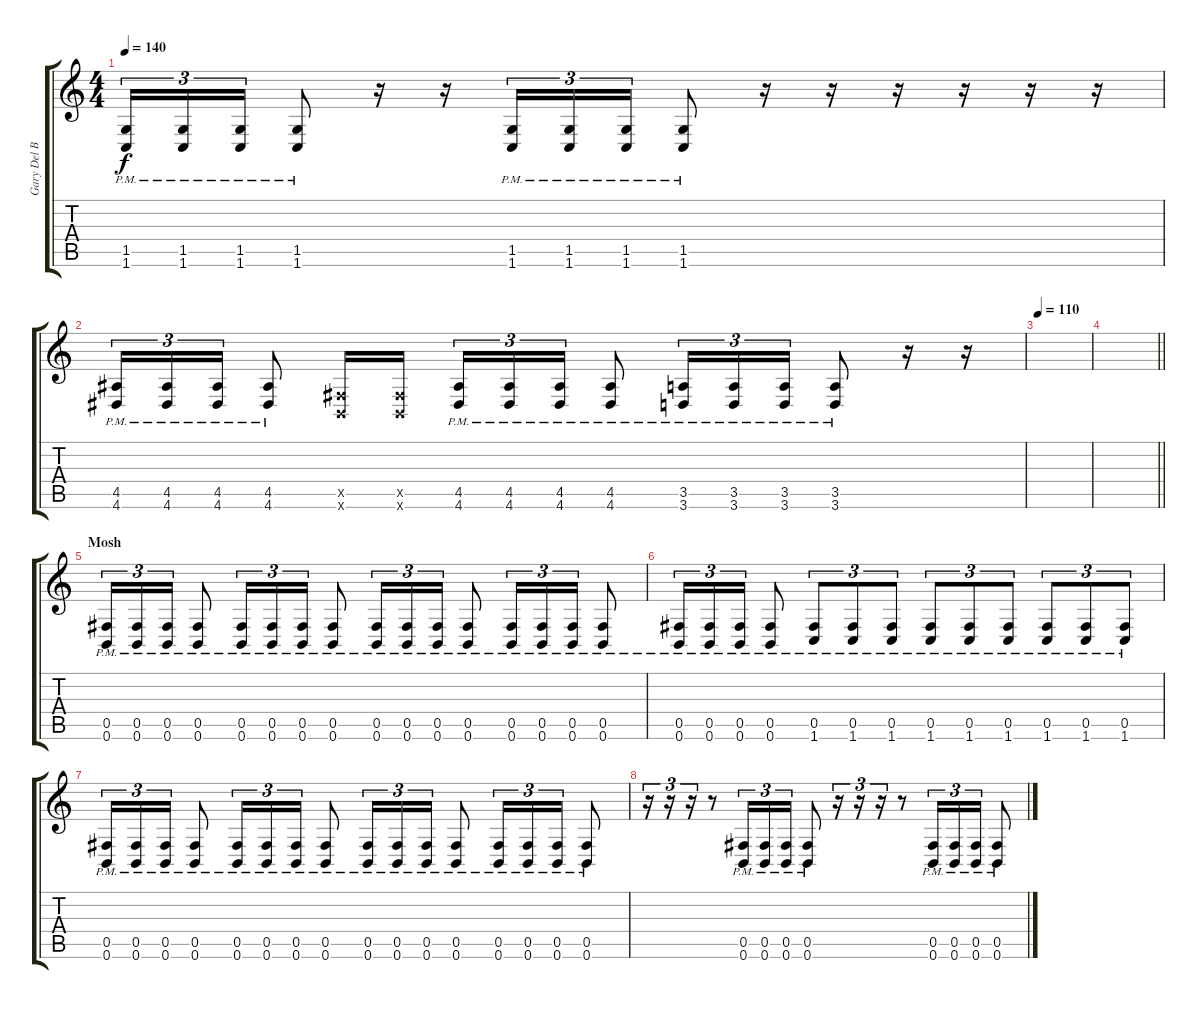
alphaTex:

\track ("Gary Del Bono (Rhythm Guitar)" "Gary Del B") {instrument distortionguitar}
\staff {score tabs}
\tuning (Db4 Ab3 E3 B2 Gb2 B1) {hide}
\ts (4 4)
\tempo 140
\clef g2
\ks c
(1.5{pm} 1.6{pm}).16{tu (3 2) dy f} (1.5{pm} 1.6{pm}).16{tu (3 2)} (1.5{pm} 1.6{pm}).16{tu (3 2)} (1.5{pm} 1.6{pm}).8 r.16 r.16 (1.5{pm} 1.6{pm}).16{tu (3 2)} (1.5{pm} 1.6{pm}).16{tu (3 2)} (1.5{pm} 1.6{pm}).16{tu (3 2)} (1.5{pm} 1.6{pm}).8 r.16 r.16 r.16 r.16 r.16 r.16 |
(4.5{pm} 4.6{pm}).16{tu (3 2)} (4.5{pm} 4.6{pm}).16{tu (3 2)} (4.5{pm} 4.6{pm}).16{tu (3 2)} (4.5{pm} 4.6{pm}).8 (0.5{x} 0.6{x}).16 (0.5{x} 0.6{x}).16{beam splitsecondary} (4.5{pm} 4.6{pm}).16{tu (3 2)} (4.5{pm} 4.6{pm}).16{tu (3 2)} (4.5{pm} 4.6{pm}).16{tu (3 2)} (4.5{pm} 4.6{pm}).8 (3.5{pm} 3.6{pm}).16{tu (3 2)} (3.5{pm} 3.6{pm}).16{tu (3 2)} (3.5{pm} 3.6{pm}).16{tu (3 2)} (3.5{pm} 3.6{pm}).8 r.16 r.16 |
\tempo 110
|
\barLineRight lightlight
|
\section ("" "Mosh")
(0.5{pm} 0.6{pm}).16{tu (3 2)} (0.5{pm} 0.6{pm}).16{tu (3 2)} (0.5{pm} 0.6{pm}).16{tu (3 2)} (0.5{pm} 0.6{pm}).8 (0.5{pm} 0.6{pm}).16{tu (3 2)} (0.5{pm} 0.6{pm}).16{tu (3 2)} (0.5{pm} 0.6{pm}).16{tu (3 2)} (0.5{pm} 0.6{pm}).8 (0.5{pm} 0.6{pm}).16{tu (3 2)} (0.5{pm} 0.6{pm}).16{tu (3 2)} (0.5{pm} 0.6{pm}).16{tu (3 2)} (0.5{pm} 0.6{pm}).8 (0.5{pm} 0.6{pm}).16{tu (3 2)} (0.5{pm} 0.6{pm}).16{tu (3 2)} (0.5{pm} 0.6{pm}).16{tu (3 2)} (0.5{pm} 0.6{pm}).8 |
(0.5{pm} 0.6{pm}).16{tu (3 2)} (0.5{pm} 0.6{pm}).16{tu (3 2)} (0.5{pm} 0.6{pm}).16{tu (3 2)} (0.5{pm} 0.6{pm}).8 (0.5{pm} 1.6{pm}).8{tu (3 2)} (0.5{pm} 1.6{pm}).8{tu (3 2)} (0.5{pm} 1.6{pm}).8{tu (3 2)} (0.5{pm} 1.6{pm}).8{tu (3 2)} (0.5{pm} 1.6{pm}).8{tu (3 2)} (0.5{pm} 1.6{pm}).8{tu (3 2)} (0.5{pm} 1.6{pm}).8{tu (3 2)} (0.5{pm} 1.6{pm}).8{tu (3 2)} (0.5{pm} 1.6{pm}).8{tu (3 2)} |
(0.5{pm} 0.6{pm}).16{tu (3 2)} (0.5{pm} 0.6{pm}).16{tu (3 2)} (0.5{pm} 0.6{pm}).16{tu (3 2)} (0.5{pm} 0.6{pm}).8 (0.5{pm} 0.6{pm}).16{tu (3 2)} (0.5{pm} 0.6{pm}).16{tu (3 2)} (0.5{pm} 0.6{pm}).16{tu (3 2)} (0.5{pm} 0.6{pm}).8 (0.5{pm} 0.6{pm}).16{tu (3 2)} (0.5{pm} 0.6{pm}).16{tu (3 2)} (0.5{pm} 0.6{pm}).16{tu (3 2)} (0.5{pm} 0.6{pm}).8 (0.5{pm} 0.6{pm}).16{tu (3 2)} (0.5{pm} 0.6{pm}).16{tu (3 2)} (0.5{pm} 0.6{pm}).16{tu (3 2)} (0.5{pm} 0.6{pm}).8 |
r.16{tu (3 2)} r.16{tu (3 2)} r.16{tu (3 2)} r.8 (0.5{pm} 0.6{pm}).16{tu (3 2)} (0.5{pm} 0.6{pm}).16{tu (3 2)} (0.5{pm} 0.6{pm}).16{tu (3 2)} (0.5{pm} 0.6{pm}).8 r.16{tu (3 2)} r.16{tu (3 2)} r.16{tu (3 2)} r.8 (0.5{pm} 0.6{pm}).16{tu (3 2)} (0.5{pm} 0.6{pm}).16{tu (3 2)} (0.5{pm} 0.6{pm}).16{tu (3 2)} (0.5{pm} 0.6{pm}).8
